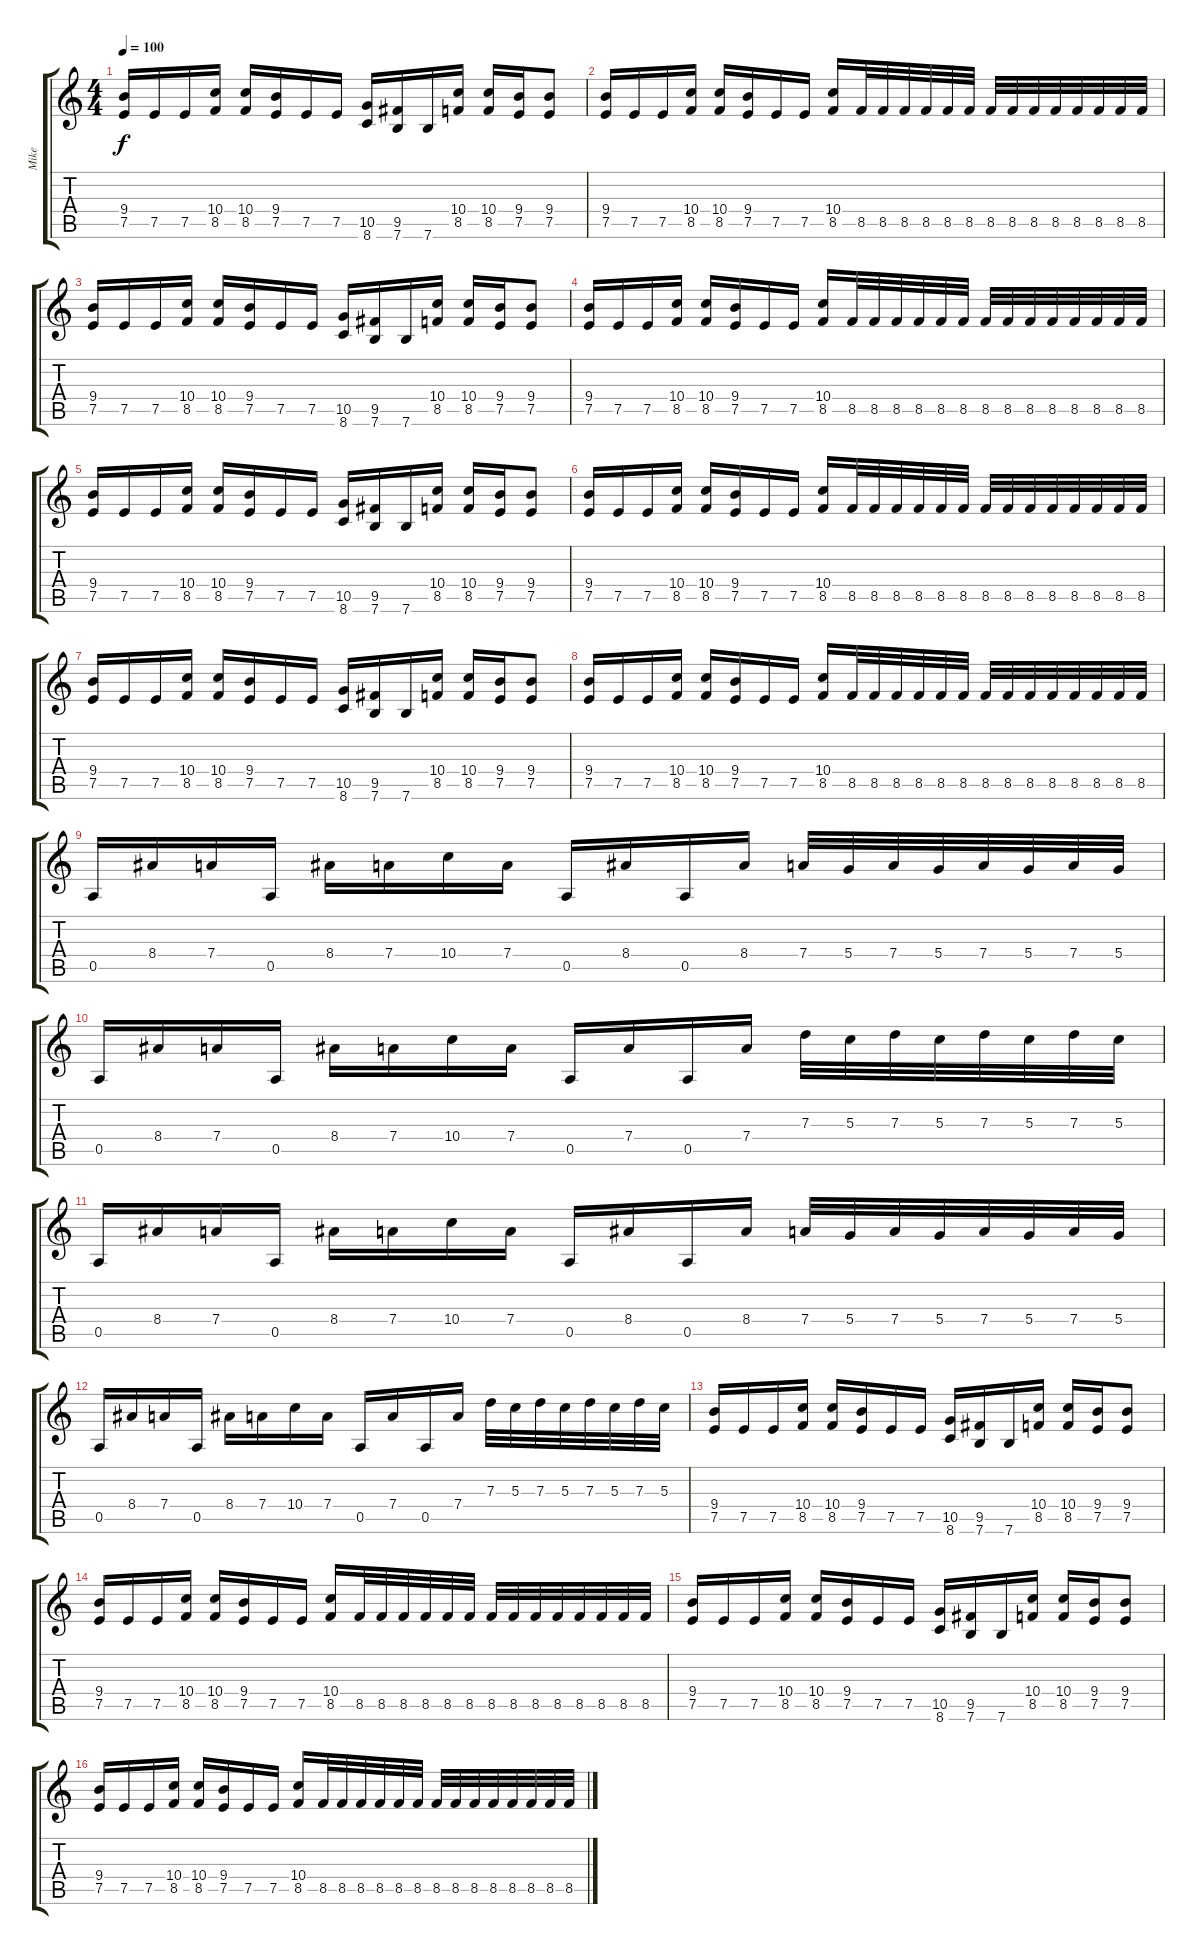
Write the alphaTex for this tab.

\track ("Mike" "Mike") {instrument overdrivenguitar}
\staff {score tabs}
\tuning (E4 B3 G3 D3 A2 E2) {hide}
\ts (4 4)
\tempo 100
\clef g2
\ks c
(9.4 7.5).16{dy f} 7.5.16 7.5.16 (10.4 8.5).16 (10.4 8.5).16 (9.4 7.5).16 7.5.16 7.5.16 (10.5 8.6).16 (9.5 7.6).16 7.6.16 (10.4 8.5).16 (10.4 8.5).16 (9.4 7.5).16 (9.4 7.5).8 |
(9.4 7.5).16 7.5.16 7.5.16 (10.4 8.5).16 (10.4 8.5).16 (9.4 7.5).16 7.5.16 7.5.16 (10.4 8.5).16 8.5.32 8.5.32 8.5.32 8.5.32 8.5.32 8.5.32 8.5.32 8.5.32 8.5.32 8.5.32 8.5.32 8.5.32 8.5.32 8.5.32 |
(9.4 7.5).16 7.5.16 7.5.16 (10.4 8.5).16 (10.4 8.5).16 (9.4 7.5).16 7.5.16 7.5.16 (10.5 8.6).16 (9.5 7.6).16 7.6.16 (10.4 8.5).16 (10.4 8.5).16 (9.4 7.5).16 (9.4 7.5).8 |
(9.4 7.5).16 7.5.16 7.5.16 (10.4 8.5).16 (10.4 8.5).16 (9.4 7.5).16 7.5.16 7.5.16 (10.4 8.5).16 8.5.32 8.5.32 8.5.32 8.5.32 8.5.32 8.5.32 8.5.32 8.5.32 8.5.32 8.5.32 8.5.32 8.5.32 8.5.32 8.5.32 |
(9.4 7.5).16 7.5.16 7.5.16 (10.4 8.5).16 (10.4 8.5).16 (9.4 7.5).16 7.5.16 7.5.16 (10.5 8.6).16 (9.5 7.6).16 7.6.16 (10.4 8.5).16 (10.4 8.5).16 (9.4 7.5).16 (9.4 7.5).8 |
(9.4 7.5).16 7.5.16 7.5.16 (10.4 8.5).16 (10.4 8.5).16 (9.4 7.5).16 7.5.16 7.5.16 (10.4 8.5).16 8.5.32 8.5.32 8.5.32 8.5.32 8.5.32 8.5.32 8.5.32 8.5.32 8.5.32 8.5.32 8.5.32 8.5.32 8.5.32 8.5.32 |
(9.4 7.5).16 7.5.16 7.5.16 (10.4 8.5).16 (10.4 8.5).16 (9.4 7.5).16 7.5.16 7.5.16 (10.5 8.6).16 (9.5 7.6).16 7.6.16 (10.4 8.5).16 (10.4 8.5).16 (9.4 7.5).16 (9.4 7.5).8 |
(9.4 7.5).16 7.5.16 7.5.16 (10.4 8.5).16 (10.4 8.5).16 (9.4 7.5).16 7.5.16 7.5.16 (10.4 8.5).16 8.5.32 8.5.32 8.5.32 8.5.32 8.5.32 8.5.32 8.5.32 8.5.32 8.5.32 8.5.32 8.5.32 8.5.32 8.5.32 8.5.32 |
0.5.16 8.4.16 7.4.16 0.5.16 8.4.16 7.4.16 10.4.16 7.4.16 0.5.16 8.4.16 0.5.16 8.4.16 7.4.32 5.4.32 7.4.32 5.4.32 7.4.32 5.4.32 7.4.32 5.4.32 |
0.5.16 8.4.16 7.4.16 0.5.16 8.4.16 7.4.16 10.4.16 7.4.16 0.5.16 7.4.16 0.5.16 7.4.16 7.3.32 5.3.32 7.3.32 5.3.32 7.3.32 5.3.32 7.3.32 5.3.32 |
0.5.16 8.4.16 7.4.16 0.5.16 8.4.16 7.4.16 10.4.16 7.4.16 0.5.16 8.4.16 0.5.16 8.4.16 7.4.32 5.4.32 7.4.32 5.4.32 7.4.32 5.4.32 7.4.32 5.4.32 |
0.5.16 8.4.16 7.4.16 0.5.16 8.4.16 7.4.16 10.4.16 7.4.16 0.5.16 7.4.16 0.5.16 7.4.16 7.3.32 5.3.32 7.3.32 5.3.32 7.3.32 5.3.32 7.3.32 5.3.32 |
(9.4 7.5).16 7.5.16 7.5.16 (10.4 8.5).16 (10.4 8.5).16 (9.4 7.5).16 7.5.16 7.5.16 (10.5 8.6).16 (9.5 7.6).16 7.6.16 (10.4 8.5).16 (10.4 8.5).16 (9.4 7.5).16 (9.4 7.5).8 |
(9.4 7.5).16 7.5.16 7.5.16 (10.4 8.5).16 (10.4 8.5).16 (9.4 7.5).16 7.5.16 7.5.16 (10.4 8.5).16 8.5.32 8.5.32 8.5.32 8.5.32 8.5.32 8.5.32 8.5.32 8.5.32 8.5.32 8.5.32 8.5.32 8.5.32 8.5.32 8.5.32 |
(9.4 7.5).16 7.5.16 7.5.16 (10.4 8.5).16 (10.4 8.5).16 (9.4 7.5).16 7.5.16 7.5.16 (10.5 8.6).16 (9.5 7.6).16 7.6.16 (10.4 8.5).16 (10.4 8.5).16 (9.4 7.5).16 (9.4 7.5).8 |
(9.4 7.5).16 7.5.16 7.5.16 (10.4 8.5).16 (10.4 8.5).16 (9.4 7.5).16 7.5.16 7.5.16 (10.4 8.5).16 8.5.32 8.5.32 8.5.32 8.5.32 8.5.32 8.5.32 8.5.32 8.5.32 8.5.32 8.5.32 8.5.32 8.5.32 8.5.32 8.5.32
